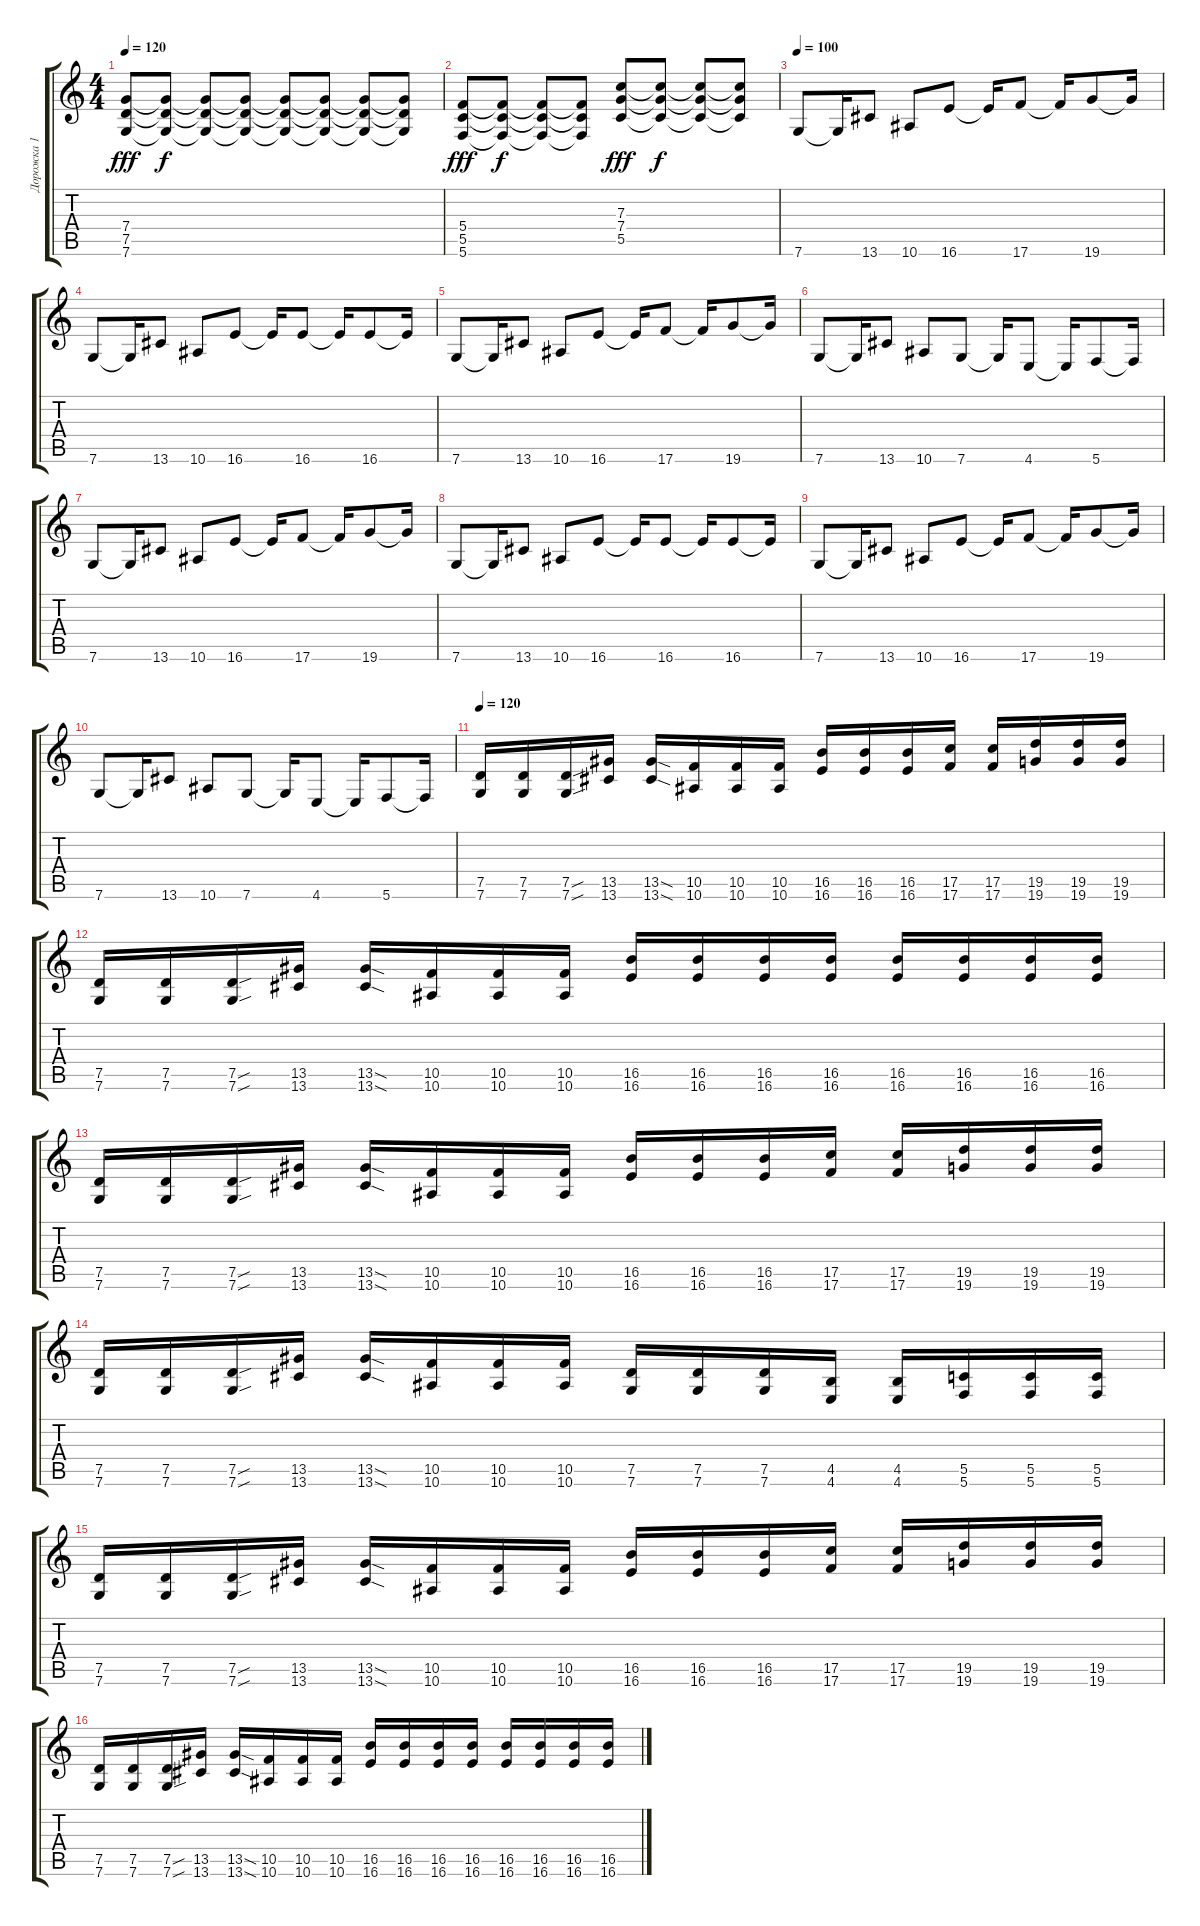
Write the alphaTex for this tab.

\track ("Дорожка 1" "Дорожка 1") {instrument distortionguitar}
\staff {score tabs}
\tuning (D4 A3 F3 C3 G2 C2) {hide}
\ts (4 4)
\tempo 120
\clef g2
\ks c
(7.4 7.5 7.6).8{dy fff} (7.4{t} 7.5{t} 7.6{t}).8{dy f} (7.4{t} 7.5{t} 7.6{t}).8 (7.4{t} 7.5{t} 7.6{t}).8 (7.4{t} 7.5{t} 7.6{t}).8 (7.4{t} 7.5{t} 7.6{t}).8 (7.4{t} 7.5{t} 7.6{t}).8 (7.4{t} 7.5{t} 7.6{t}).8 |
(5.4 5.5 5.6).8{dy fff} (5.4{t} 5.5{t} 5.6{t}).8{dy f} (5.4{t} 5.5{t} 5.6{t}).8 (5.4{t} 5.5{t} 5.6{t}).8 (7.3 7.4 5.5).8{dy fff} (7.3{t} 7.4{t} 5.5{t}).8{dy f} (7.3{t} 7.4{t} 5.5{t}).8 (7.3{t} 7.4{t} 5.5{t}).8 |
\tempo 100
7.6.8 7.6{t}.16 13.6.8 10.6.8 16.6.8 16.6{t}.16 17.6.8 17.6{t}.16 19.6.8 19.6{t}.16 |
7.6.8 7.6{t}.16 13.6.8 10.6.8 16.6.8 16.6{t}.16 16.6.8 16.6{t}.16 16.6.8 16.6{t}.16 |
7.6.8 7.6{t}.16 13.6.8 10.6.8 16.6.8 16.6{t}.16 17.6.8 17.6{t}.16 19.6.8 19.6{t}.16 |
7.6.8 7.6{t}.16 13.6.8 10.6.8 7.6.8 7.6{t}.16 4.6.8 4.6{t}.16 5.6.8 5.6{t}.16 |
7.6.8 7.6{t}.16 13.6.8 10.6.8 16.6.8 16.6{t}.16 17.6.8 17.6{t}.16 19.6.8 19.6{t}.16 |
7.6.8 7.6{t}.16 13.6.8 10.6.8 16.6.8 16.6{t}.16 16.6.8 16.6{t}.16 16.6.8 16.6{t}.16 |
7.6.8 7.6{t}.16 13.6.8 10.6.8 16.6.8 16.6{t}.16 17.6.8 17.6{t}.16 19.6.8 19.6{t}.16 |
7.6.8 7.6{t}.16 13.6.8 10.6.8 7.6.8 7.6{t}.16 4.6.8 4.6{t}.16 5.6.8 5.6{t}.16 |
\tempo 120
(7.5 7.6).16 (7.5 7.6).16 (7.5{sou} 7.6{sou}).16 (13.5 13.6).16 (13.5{sod} 13.6{sod}).16 (10.5 10.6).16 (10.5 10.6).16 (10.5 10.6).16 (16.5 16.6).16 (16.5 16.6).16 (16.5 16.6).16 (17.5 17.6).16 (17.5 17.6).16 (19.5 19.6).16 (19.5 19.6).16 (19.5 19.6).16 |
(7.5 7.6).16 (7.5 7.6).16 (7.5{sou} 7.6{sou}).16 (13.5 13.6).16 (13.5{sod} 13.6{sod}).16 (10.5 10.6).16 (10.5 10.6).16 (10.5 10.6).16 (16.5 16.6).16 (16.5 16.6).16 (16.5 16.6).16 (16.5 16.6).16 (16.5 16.6).16 (16.5 16.6).16 (16.5 16.6).16 (16.5 16.6).16 |
(7.5 7.6).16 (7.5 7.6).16 (7.5{sou} 7.6{sou}).16 (13.5 13.6).16 (13.5{sod} 13.6{sod}).16 (10.5 10.6).16 (10.5 10.6).16 (10.5 10.6).16 (16.5 16.6).16 (16.5 16.6).16 (16.5 16.6).16 (17.5 17.6).16 (17.5 17.6).16 (19.5 19.6).16 (19.5 19.6).16 (19.5 19.6).16 |
(7.5 7.6).16 (7.5 7.6).16 (7.5{sou} 7.6{sou}).16 (13.5 13.6).16 (13.5{sod} 13.6{sod}).16 (10.5 10.6).16 (10.5 10.6).16 (10.5 10.6).16 (7.5 7.6).16 (7.5 7.6).16 (7.5 7.6).16 (4.5 4.6).16 (4.5 4.6).16 (5.5 5.6).16 (5.5 5.6).16 (5.5 5.6).16 |
(7.5 7.6).16 (7.5 7.6).16 (7.5{sou} 7.6{sou}).16 (13.5 13.6).16 (13.5{sod} 13.6{sod}).16 (10.5 10.6).16 (10.5 10.6).16 (10.5 10.6).16 (16.5 16.6).16 (16.5 16.6).16 (16.5 16.6).16 (17.5 17.6).16 (17.5 17.6).16 (19.5 19.6).16 (19.5 19.6).16 (19.5 19.6).16 |
(7.5 7.6).16 (7.5 7.6).16 (7.5{sou} 7.6{sou}).16 (13.5 13.6).16 (13.5{sod} 13.6{sod}).16 (10.5 10.6).16 (10.5 10.6).16 (10.5 10.6).16 (16.5 16.6).16 (16.5 16.6).16 (16.5 16.6).16 (16.5 16.6).16 (16.5 16.6).16 (16.5 16.6).16 (16.5 16.6).16 (16.5 16.6).16
